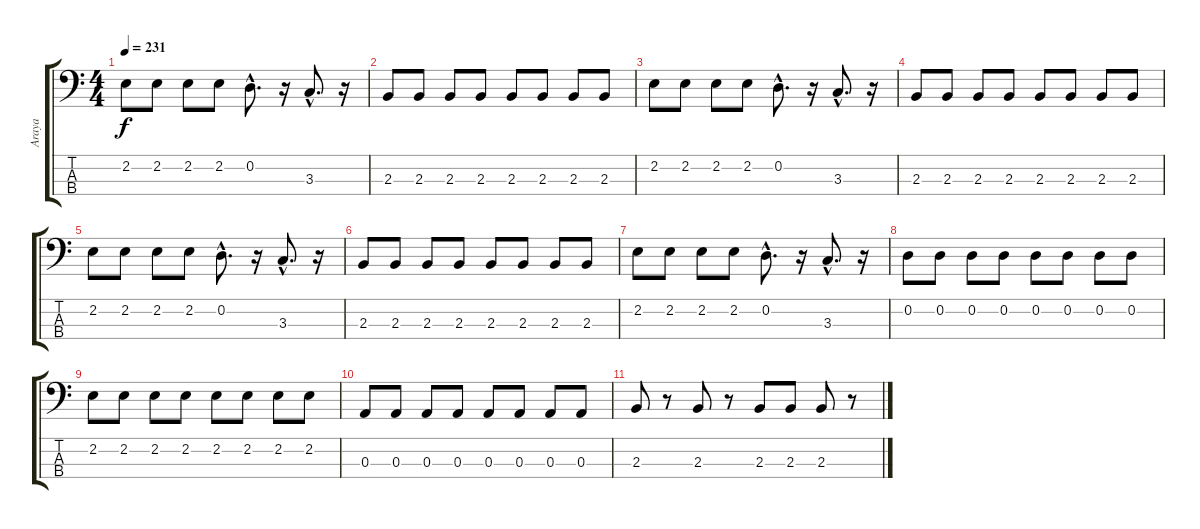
\track ("Araya" "Araya") {instrument electricbasspick}
\staff {score tabs}
\tuning (G2 D2 A1 E1) {hide}
\ts (4 4)
\tempo 231
\clef f4
\ks c
2.2.8{dy f} 2.2.8 2.2.8 2.2.8 0.2{hac}.8{d} r.16 3.3{hac}.8{d} r.16 |
2.3.8 2.3.8 2.3.8 2.3.8 2.3.8 2.3.8 2.3.8 2.3.8 |
2.2.8 2.2.8 2.2.8 2.2.8 0.2{hac}.8{d} r.16 3.3{hac}.8{d} r.16 |
2.3.8 2.3.8 2.3.8 2.3.8 2.3.8 2.3.8 2.3.8 2.3.8 |
2.2.8 2.2.8 2.2.8 2.2.8 0.2{hac}.8{d} r.16 3.3{hac}.8{d} r.16 |
2.3.8 2.3.8 2.3.8 2.3.8 2.3.8 2.3.8 2.3.8 2.3.8 |
2.2.8 2.2.8 2.2.8 2.2.8 0.2{hac}.8{d} r.16 3.3{hac}.8{d} r.16 |
0.2.8 0.2.8 0.2.8 0.2.8 0.2.8 0.2.8 0.2.8 0.2.8 |
2.2.8 2.2.8 2.2.8 2.2.8 2.2.8 2.2.8 2.2.8 2.2.8 |
0.3.8 0.3.8 0.3.8 0.3.8 0.3.8 0.3.8 0.3.8 0.3.8 |
2.3.8 r.8 2.3.8 r.8 2.3.8 2.3.8 2.3.8 r.8
